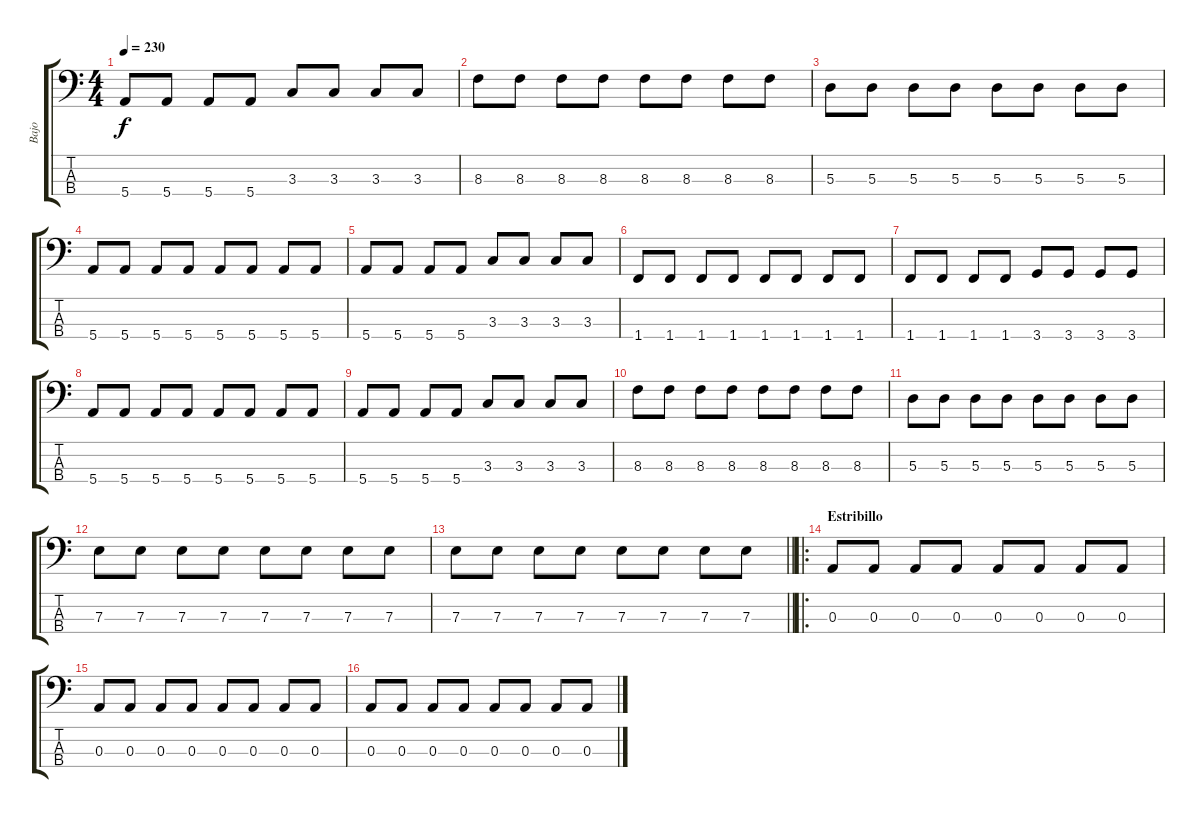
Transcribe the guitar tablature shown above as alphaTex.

\track ("Bajo" "Bajo") {instrument electricbasspick}
\staff {score tabs}
\tuning (G2 D2 A1 E1) {hide}
\ts (4 4)
\tempo 230
\clef f4
\ks c
5.4.8{dy f} 5.4.8 5.4.8 5.4.8 3.3.8 3.3.8 3.3.8 3.3.8 |
8.3.8 8.3.8 8.3.8 8.3.8 8.3.8 8.3.8 8.3.8 8.3.8 |
5.3.8 5.3.8 5.3.8 5.3.8 5.3.8 5.3.8 5.3.8 5.3.8 |
5.4.8 5.4.8 5.4.8 5.4.8 5.4.8 5.4.8 5.4.8 5.4.8 |
5.4.8 5.4.8 5.4.8 5.4.8 3.3.8 3.3.8 3.3.8 3.3.8 |
1.4.8 1.4.8 1.4.8 1.4.8 1.4.8 1.4.8 1.4.8 1.4.8 |
1.4.8 1.4.8 1.4.8 1.4.8 3.4.8 3.4.8 3.4.8 3.4.8 |
5.4.8 5.4.8 5.4.8 5.4.8 5.4.8 5.4.8 5.4.8 5.4.8 |
5.4.8 5.4.8 5.4.8 5.4.8 3.3.8 3.3.8 3.3.8 3.3.8 |
8.3.8 8.3.8 8.3.8 8.3.8 8.3.8 8.3.8 8.3.8 8.3.8 |
5.3.8 5.3.8 5.3.8 5.3.8 5.3.8 5.3.8 5.3.8 5.3.8 |
7.3.8 7.3.8 7.3.8 7.3.8 7.3.8 7.3.8 7.3.8 7.3.8 |
\barLineRight lightlight
7.3.8 7.3.8 7.3.8 7.3.8 7.3.8 7.3.8 7.3.8 7.3.8 |
\ro
\section ("" "Estribillo")
0.3.8 0.3.8 0.3.8 0.3.8 0.3.8 0.3.8 0.3.8 0.3.8 |
0.3.8 0.3.8 0.3.8 0.3.8 0.3.8 0.3.8 0.3.8 0.3.8 |
0.3.8 0.3.8 0.3.8 0.3.8 0.3.8 0.3.8 0.3.8 0.3.8
